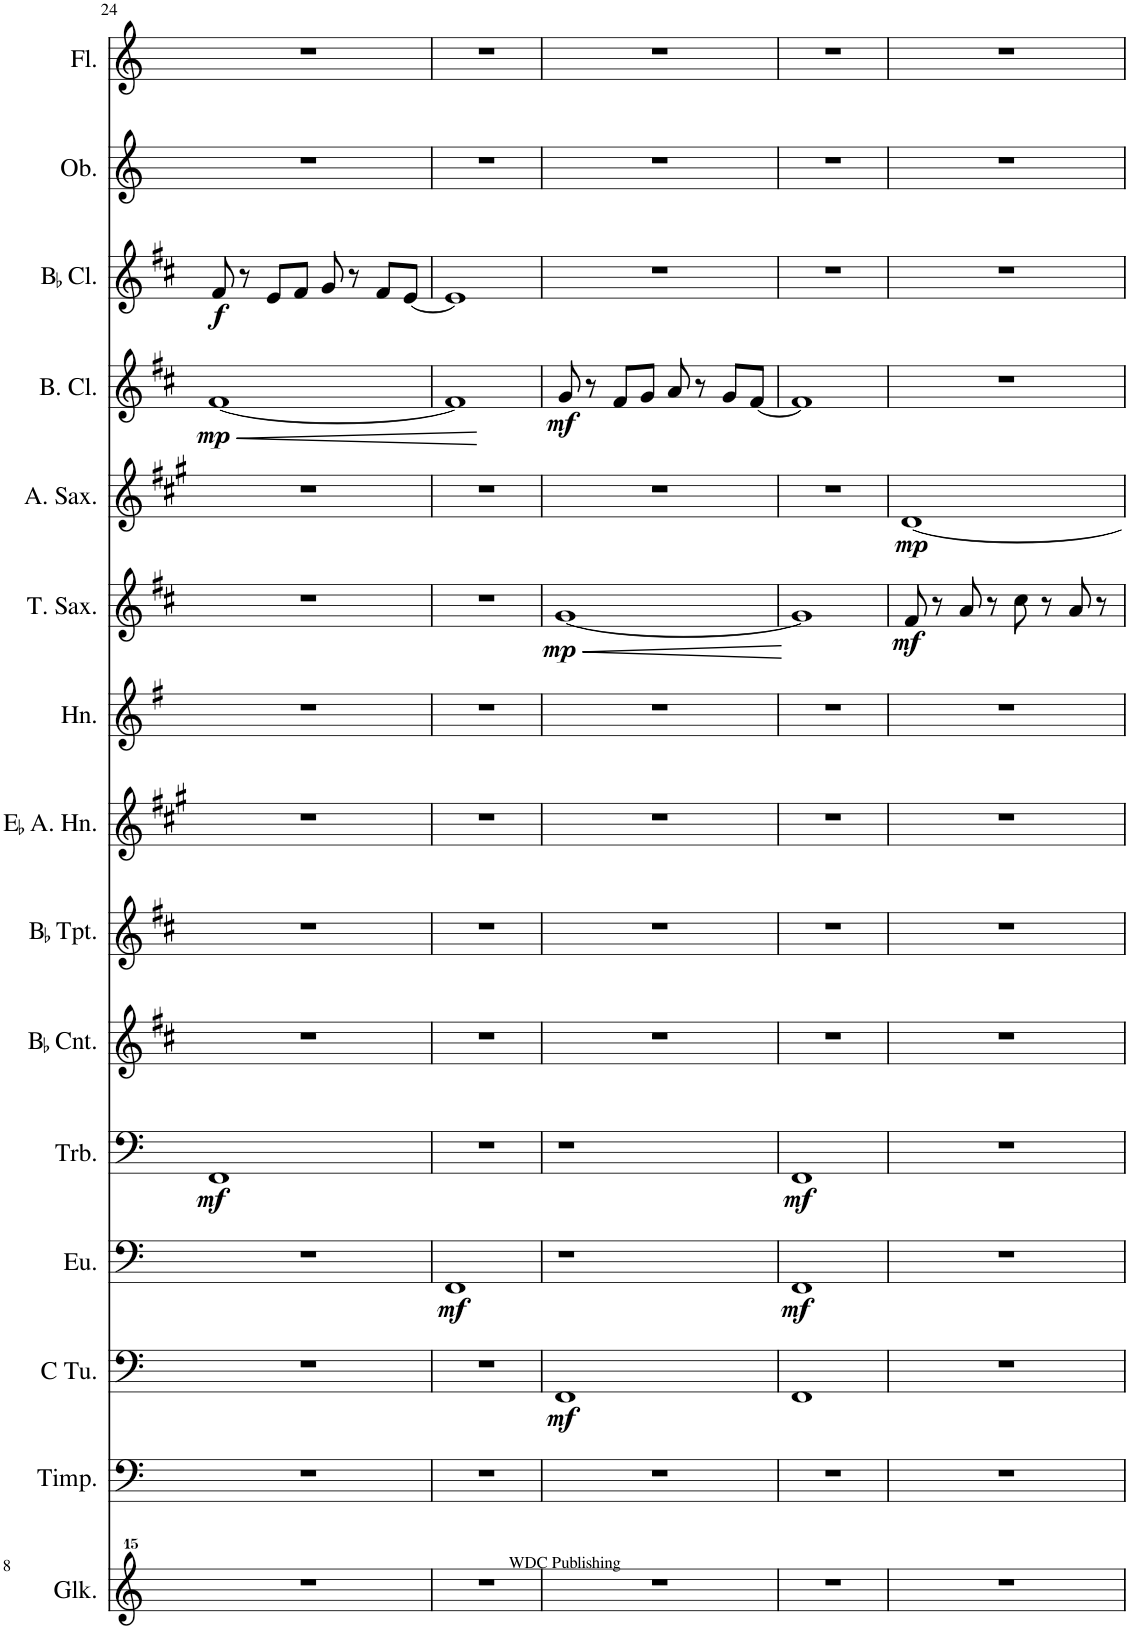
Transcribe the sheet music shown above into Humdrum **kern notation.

**kern	**kern	**kern	**dynam	**kern	**dynam	**kern	**dynam	**kern	**kern	**kern	**kern	**kern	**dynam	**kern	**dynam	**kern	**dynam	**kern	**dynam	**kern	**kern
*part15	*part14	*part13	*part13	*part12	*part12	*part11	*part11	*part10	*part9	*part8	*part7	*part6	*part6	*part5	*part5	*part4	*part4	*part3	*part3	*part2	*part1
*staff15	*staff14	*staff13	*staff13	*staff12	*staff12	*staff11	*staff11	*staff10	*staff9	*staff8	*staff7	*staff6	*staff6	*staff5	*staff5	*staff4	*staff4	*staff3	*staff3	*staff2	*staff1
*I"Glockenspiel	*I"Timpani	*I"C Tuba	*	*I"Euphonium	*	*I"Trombone	*	*I"BaccidentalFlat Cornet	*I"BaccidentalFlat Trumpet	*I"EaccidentalFlat Alto Horn	*I"Horn	*I"Tenor Saxophone	*	*I"Alto Saxophone	*	*I"Bass Clarinet	*	*I"BaccidentalFlat Clarinet	*	*I"Oboe	*I"Flute
*I'Glk.	*I'Timp.	*I'C Tu.	*	*I'Eu.	*	*I'Trb.	*	*I'BaccidentalFlat Cnt.	*I'BaccidentalFlat Tpt.	*I'EaccidentalFlat A. Hn.	*I'Hn.	*I'T. Sax.	*	*I'A. Sax.	*	*I'B. Cl.	*	*I'BaccidentalFlat Cl.	*	*I'Ob.	*I'Fl.
!!LO:PB:g=z
*clefG^^2	*clefF4	*clefF4	*	*clefF4	*	*clefF4	*	*clefG2	*clefG2	*clefG2	*clefG2	*clefG2	*	*clefG2	*	*clefG2	*	*clefG2	*	*clefG2	*clefG2
*	*	*	*	*	*	*	*	*Trd1c2	*Trd1c2	*Trd5c9	*Trd4c7	*Trd8c14	*	*Trd5c9	*	*Trd8c14	*	*Trd1c2	*	*	*
*k[]	*k[]	*k[]	*	*k[]	*	*k[]	*	*k[f#c#]	*k[f#c#]	*k[f#c#g#]	*k[f#]	*k[f#c#]	*	*k[f#c#g#]	*	*k[f#c#]	*	*k[f#c#]	*	*k[]	*k[]
*M4/4	*M4/4	*M4/4	*	*M4/4	*	*M4/4	*	*M4/4	*M4/4	*M4/4	*M4/4	*M4/4	*	*M4/4	*	*M4/4	*	*M4/4	*	*M4/4	*M4/4
=24	=24	=24	=24	=24	=24	=24	=24	=24	=24	=24	=24	=24	=24	=24	=24	=24	=24	=24	=24	=24	=24
!	!	!	!	!	!	!	!LO:DY:b	!	!	!	!	!	!	!	!	!	!LO:HP:b	!	!	!	!
!	!	!	!	!	!	!	!	!	!	!	!	!	!	!	!	!	!LO:DY:n=1:b	!	!LO:DY:b	!	!
1r	1r	1r	.	1r	.	1FF	mf	1r	1r	1r	1r	1r	.	1r	.	[1f#	< mp	8f#/	f	1r	1r
.	.	.	.	.	.	.	.	.	.	.	.	.	.	.	.	.	.	8r	.	.	.
.	.	.	.	.	.	.	.	.	.	.	.	.	.	.	.	.	.	8e/L	.	.	.
.	.	.	.	.	.	.	.	.	.	.	.	.	.	.	.	.	.	8f#/J	.	.	.
.	.	.	.	.	.	.	.	.	.	.	.	.	.	.	.	.	.	8g/	.	.	.
.	.	.	.	.	.	.	.	.	.	.	.	.	.	.	.	.	.	8r	.	.	.
.	.	.	.	.	.	.	.	.	.	.	.	.	.	.	.	.	.	8f#/L	.	.	.
.	.	.	.	.	.	.	.	.	.	.	.	.	.	.	.	.	.	[8e/J	.	.	.
.	.	.	.	.	.	.	.	.	.	.	.	.	.	.	.	.	[	.	.	.	.
=25	=25	=25	=25	=25	=25	=25	=25	=25	=25	=25	=25	=25	=25	=25	=25	=25	=25	=25	=25	=25	=25
!	!	!	!	!	!LO:DY:b	!	!	!	!	!	!	!	!	!	!	!	!	!	!	!	!
1r	1r	1r	.	1FF	mf	1r	.	1r	1r	1r	1r	1r	.	1r	.	1f#]	.	1e]	.	1r	1r
=26	=26	=26	=26	=26	=26	=26	=26	=26	=26	=26	=26	=26	=26	=26	=26	=26	=26	=26	=26	=26	=26
!	!	!	!LO:DY:b	!	!	!	!	!	!	!	!	!	!LO:HP:b	!	!	!	!	!	!	!	!
!	!	!	!	!	!	!	!	!	!	!	!	!	!LO:DY:n=1:b	!	!	!	!LO:DY:b	!	!	!	!
1r	1r	1FF	mf	1r	.	1r	.	1r	1r	1r	1r	[1g	< mp	1r	.	8g/	mf	1r	.	1r	1r
.	.	.	.	.	.	.	.	.	.	.	.	.	.	.	.	8r	.	.	.	.	.
.	.	.	.	.	.	.	.	.	.	.	.	.	.	.	.	8f#/L	.	.	.	.	.
.	.	.	.	.	.	.	.	.	.	.	.	.	.	.	.	8g/J	.	.	.	.	.
.	.	.	.	.	.	.	.	.	.	.	.	.	.	.	.	8a/	.	.	.	.	.
.	.	.	.	.	.	.	.	.	.	.	.	.	.	.	.	8r	.	.	.	.	.
.	.	.	.	.	.	.	.	.	.	.	.	.	.	.	.	8g/L	.	.	.	.	.
.	.	.	.	.	.	.	.	.	.	.	.	.	.	.	.	[8f#/J	.	.	.	.	.
.	.	.	.	.	.	.	.	.	.	.	.	.	[	.	.	.	.	.	.	.	.
=27	=27	=27	=27	=27	=27	=27	=27	=27	=27	=27	=27	=27	=27	=27	=27	=27	=27	=27	=27	=27	=27
!	!	!	!	!	!LO:DY:b	!	!LO:DY:b	!	!	!	!	!	!	!	!	!	!	!	!	!	!
1r	1r	1FF	.	1FF	mf	1FF	mf	1r	1r	1r	1r	1g]	.	1r	.	1f#]	.	1r	.	1r	1r
=28	=28	=28	=28	=28	=28	=28	=28	=28	=28	=28	=28	=28	=28	=28	=28	=28	=28	=28	=28	=28	=28
!	!	!	!	!	!	!	!	!	!	!	!	!	!LO:DY:b	!	!LO:DY:b	!	!	!	!	!	!
1r	1r	1r	.	1r	.	1r	.	1r	1r	1r	1r	8f#/	mf	[1d	mp	1r	.	1r	.	1r	1r
.	.	.	.	.	.	.	.	.	.	.	.	8r	.	.	.	.	.	.	.	.	.
.	.	.	.	.	.	.	.	.	.	.	.	8a/	.	.	.	.	.	.	.	.	.
.	.	.	.	.	.	.	.	.	.	.	.	8r	.	.	.	.	.	.	.	.	.
.	.	.	.	.	.	.	.	.	.	.	.	8cc#\	.	.	.	.	.	.	.	.	.
.	.	.	.	.	.	.	.	.	.	.	.	8r	.	.	.	.	.	.	.	.	.
.	.	.	.	.	.	.	.	.	.	.	.	8a/	.	.	.	.	.	.	.	.	.
.	.	.	.	.	.	.	.	.	.	.	.	8r	.	.	.	.	.	.	.	.	.
=	=	=	=	=	=	=	=	=	=	=	=	=	=	=	=	=	=	=	=	=	=
*-	*-	*-	*-	*-	*-	*-	*-	*-	*-	*-	*-	*-	*-	*-	*-	*-	*-	*-	*-	*-	*-
